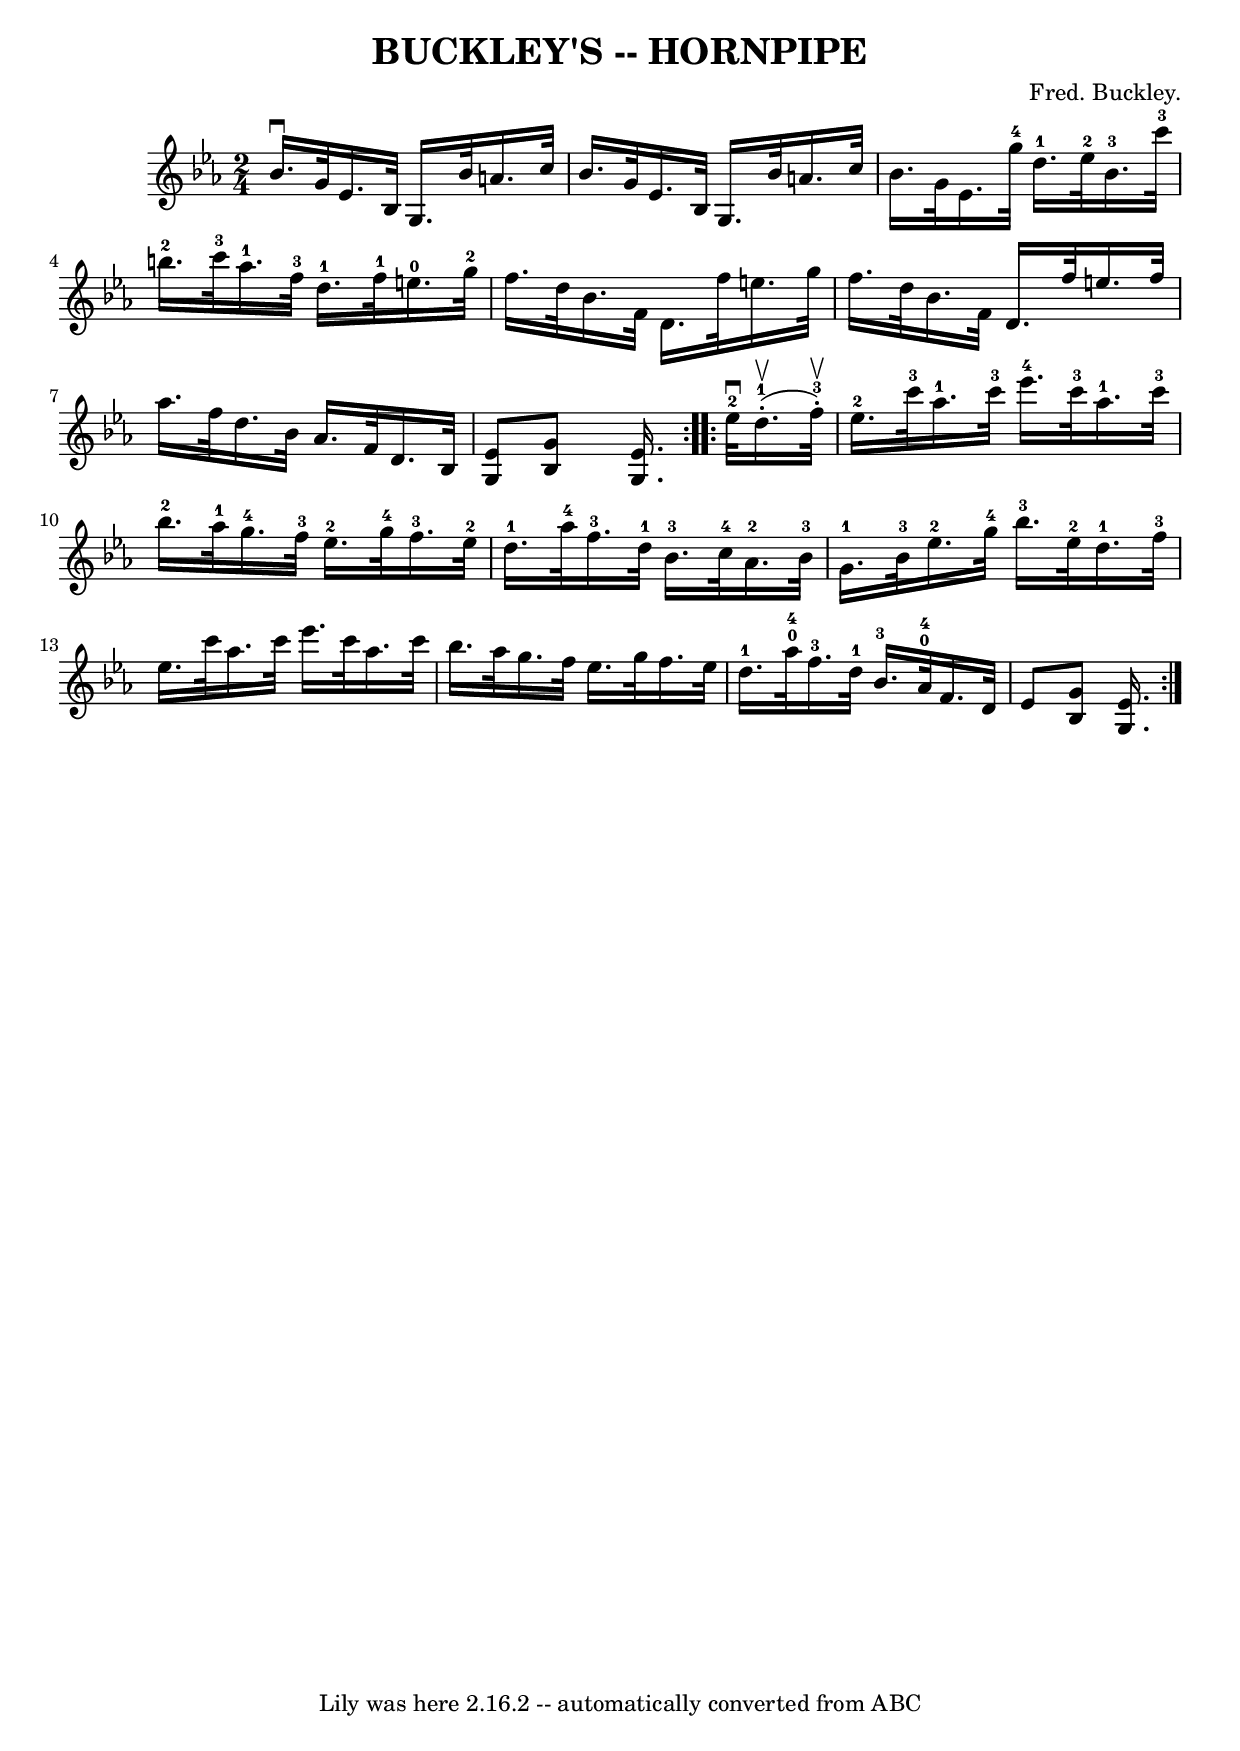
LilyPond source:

\version "2.16.2"
\include "Mammoth.ily"
\header {
  %% book = "Ryan's Mammoth Collection of Fiddle Tunes"
  composer = "Fred. Buckley."
  crossRefNumber = "1"
  footnotes = "\\\\\\\\N: The combined \"4\" and \"0\" in bars 11 and 15 is a mystery."
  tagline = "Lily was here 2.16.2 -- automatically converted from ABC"
  title = "BUCKLEY'S -- HORNPIPE"

}
voicedefault =  {



  \repeat volta 2 {

    \time 2/4 
    \key ees \major % %staffsep 50     bes'32.^\downbow a'32. (^\upbow-. c''32^\upbow-.)        |
    
    bes'16.^\downbow g'32 ees'16. bes32 g16. bes'32 a'16.         c''32     |
    bes'16. g'32 ees'16. bes32 g16. bes'32         a'16. c''32         |
    bes'16. g'32 ees'16. g''32-4          d''16.-1 ees''32-2 bes'16.-3 c'''32-3    |
    b''16.-2 c'''32-3 aes''16.-1 f''32-3 d''16.-1 f''32-1        e''16.-0 g''32-2   |  |
    f''16. d''32 bes'16.        f'32 d'16. f''32 e''16. g''32     |
    f''16. d''32         bes'16. f'32 d'16. f''32 e''16. f''32         |
    aes''16.      f''32 d''16. bes'32 aes'16. f'32 d'16. bes32     |
    
    << ees'8 g8   >> << g'8 bes16   >> << ees'16. g16.   >>   
  }     

  \repeat volta 2 {     ees''32-2^\downbow d''16.-1(^\upbow-. f''32-3^\upbow-.)        |
    ees''16.-2 c'''32-3 aes''16.-1      c'''32-3 ees'''16.-4 c'''32-3 aes''16.-1 c'''32-3      |
    bes''16.-2 aes''32-1 g''16.-4 f''32-3          ees''16.-2 g''32-4 f''16.-3 ees''32-2        |
         d''16.-1 aes''32-4 f''16.-3 d''32-1 bes'16.-3 c''32-4 aes'16.-2 bes'32-3        |
    g'16.-1 bes'32-3   
    ees''16.-2 g''32-4 bes''16.-3 ees''32-2 d''16.-1        f''32-3   |  |
    ees''16. c'''32 aes''16. c'''32        ees'''16. c'''32 aes''16. c'''32     |
    bes''16. aes''32         g''16. f''32 ees''16. g''32 f''16. ees''32         |
         d''16.-1 aes''32-0-4 f''16.-3 d''32-1    |
         bes'16.-3 aes'32-0-4 f'16. d'32     |
    ees'8  << g'8  
	      bes8   >> << ees'16. g16.   >>   
  }   

}

\score{
  <<

    \context Staff="default"
    {
      \voicedefault 
      
    }

  >>
  \layout {
    
  }
  \midi {
  }

}
